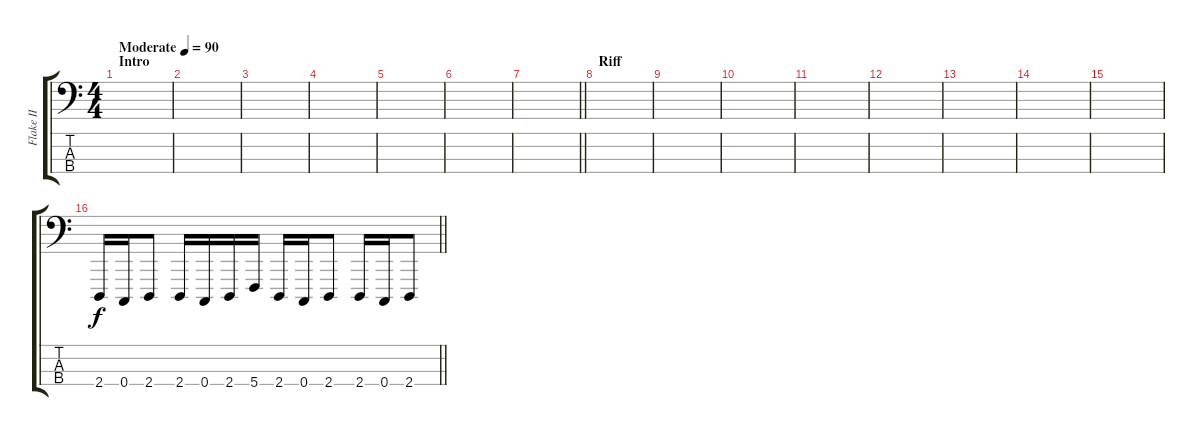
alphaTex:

\track ("Flake II" "Flake II") {instrument lead2sawtooth}
\staff {score tabs}
\tuning (F2 C2 G1 C1) {hide}
\ts (4 4)
\section ("" "Intro")
\tempo (90 "Moderate")
\clef f4
\ks c
|
|
|
|
|
|
\barLineRight lightlight
|
\section ("" "Riff")
|
|
|
|
|
|
|
|
\barLineRight lightlight
2.4.16 0.4.16 2.4.8 2.4.16 0.4.16 2.4.16 5.4.16 2.4.16 0.4.16 2.4.8 2.4.16 0.4.16 2.4.8
